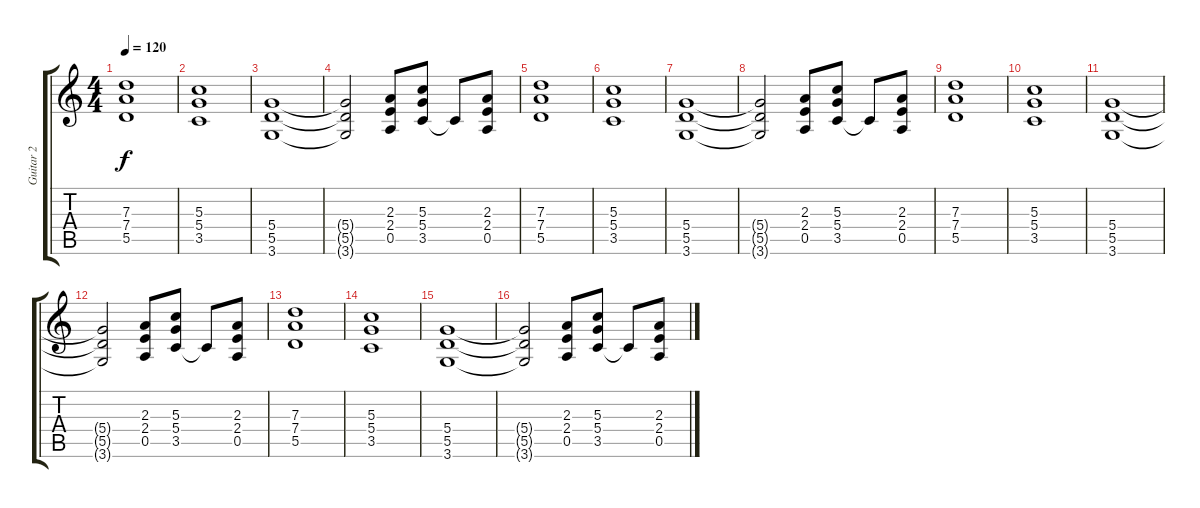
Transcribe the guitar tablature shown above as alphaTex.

\track ("Guitar 2" "Guitar 2") {instrument distortionguitar}
\staff {score tabs}
\tuning (E4 B3 G3 D3 A2 E2) {hide}
\ts (4 4)
\tempo 120
\clef g2
\ks c
(7.3 7.4 5.5).1{dy f volume 8} |
(5.3 5.4 3.5).1 |
(5.4 5.5 3.6).1 |
(5.4{t} 5.5{t} 3.6{t}).2 (2.3 2.4 0.5).8 (5.3 5.4 3.5).8 3.5{t}.8 (2.3 2.4 0.5).8 |
(7.3 7.4 5.5).1 |
(5.3 5.4 3.5).1 |
(5.4 5.5 3.6).1 |
(5.4{t} 5.5{t} 3.6{t}).2 (2.3 2.4 0.5).8 (5.3 5.4 3.5).8 3.5{t}.8 (2.3 2.4 0.5).8 |
(7.3 7.4 5.5).1{volume 8} |
(5.3 5.4 3.5).1 |
(5.4 5.5 3.6).1 |
(5.4{t} 5.5{t} 3.6{t}).2 (2.3 2.4 0.5).8 (5.3 5.4 3.5).8 3.5{t}.8 (2.3 2.4 0.5).8 |
(7.3 7.4 5.5).1 |
(5.3 5.4 3.5).1 |
(5.4 5.5 3.6).1 |
(5.4{t} 5.5{t} 3.6{t}).2 (2.3 2.4 0.5).8 (5.3 5.4 3.5).8 3.5{t}.8 (2.3 2.4 0.5).8
